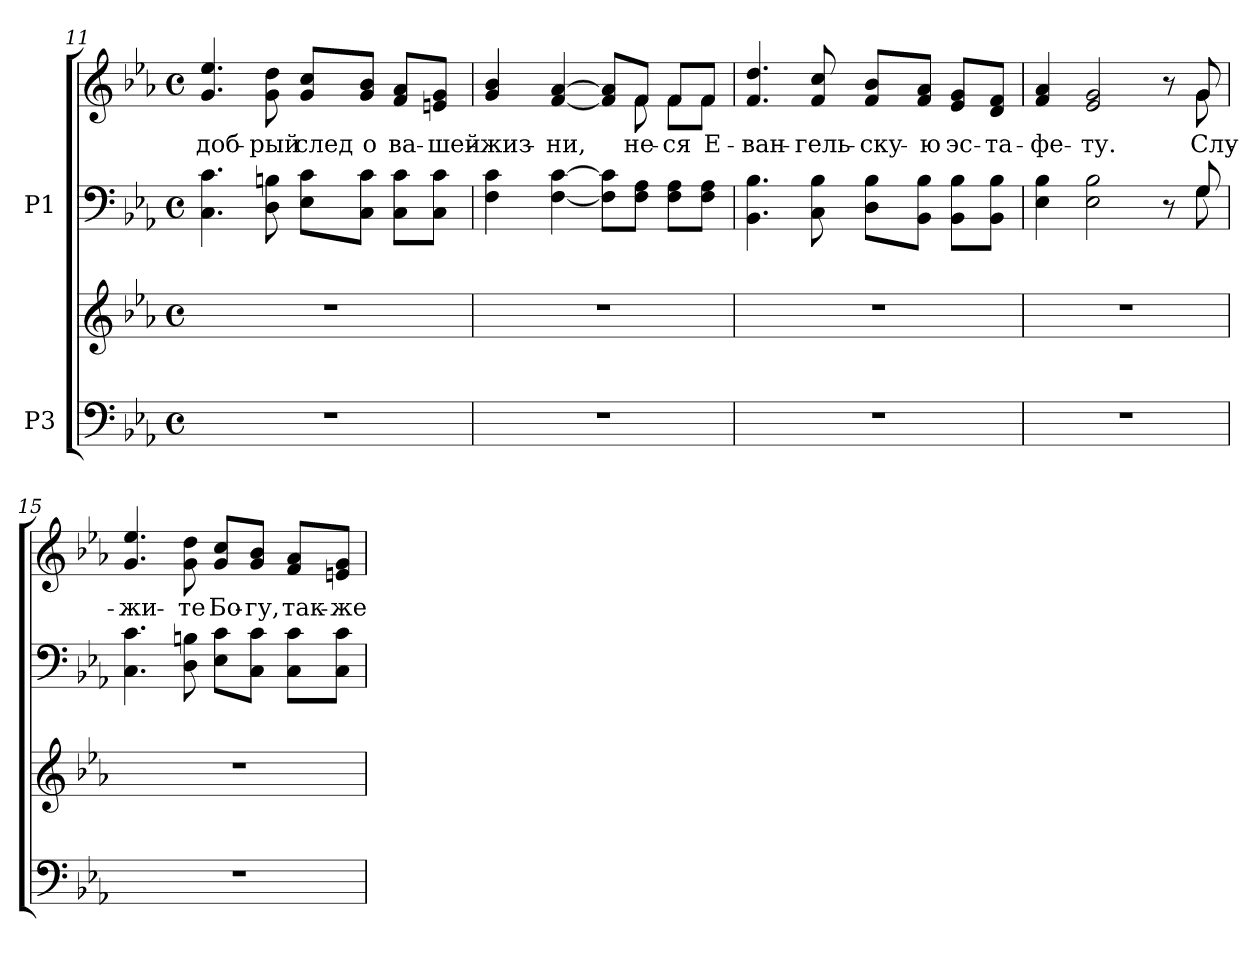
**kern	**kern	**kern	**kern	**text
*part2	*part2	*part1	*part1	*part1
*staff4	*staff3	*staff2	*staff1	*staff1
*I"P3	*	*I"P1	*	*
*clefF4	*clefG2	*clefF4	*clefG2	*
*k[b-e-a-]	*k[b-e-a-]	*k[b-e-a-]	*k[b-e-a-]	*
*c:	*c:	*c:	*c:	*
*M4/4	*M4/4	*M4/4	*M4/4	*
*met(c)	*met(c)	*met(c)	*met(c)	*
=11	=11	=11	=11	=11
!	!	!	!	!LO:LY:b:color=#000000
1r	1r	4.Ci\ 4.ci	4.gi/ 4.ee-i	доб-
!	!	!	!	!LO:LY:b:color=#000000
.	.	8Di\ 8Bni	8gi\ 8ddi	-рый
!	!	!	!	!LO:LY:b:color=#000000
.	.	8E-i\ 8ci\L	8gi/ 8cci/L	след
!	!	!	!	!LO:LY:b:color=#000000
.	.	8Ci\ 8ci\J	8gi/ 8b-i/J	о
!	!	!	!	!LO:LY:b:color=#000000
.	.	8Ci\ 8ci\L	8fi/ 8a-i/L	ва-
!	!	!	!	!LO:LY:b:color=#000000
.	.	8Ci\ 8ci\J	8eni/ 8gi/J	-шей-
=12	=12	=12	=12	=12
!	!	!	!	!LO:LY:b:color=#000000
*	*	*	*^	*
1r	1r	4Fi\ 4ci	4gi/ 4b-i	8ryy	-жиз-
*	*	*	*v	*v	*
*	*	*	*^	*
!	!	!	!	!	!LO:LY:b:color=#000000
*	*	*	*v	*v	*
.	.	[<4Fi\ [>4ci	[<4fi/ [>4a-i	-ни,
.	.	8Fi]\ 8ci]\L	8fi]/ 8a-i]/L	.
!	!	!	!	!LO:LY:b:color=#000000
*	*	*	*^	*
.	.	8Fi\ 8A-i\J	8fi/J	8fi\	не-
!	!	!	!	!	!LO:LY:b:color=#000000
.	.	8Fi\ 8A-i\L	8fi/L	8fi\L	-ся
!	!	!	!	!	!LO:LY:b:color=#000000
.	.	8Fi\ 8A-i\J	8fi/J	8fi\J	Е-
*	*	*	*v	*v	*
!!LO:LB:g=z
=13	=13	=13	=13	=13
*	*	*	*^	*
!	!	!	!	!	!LO:LY:b:color=#000000
*	*	*	*v	*v	*
1r	1r	4.BB-i\ 4.B-i	4.fi/ 4.ddi	-ван-
!	!	!	!	!LO:LY:b:color=#000000
.	.	8Ci\ 8B-i	8fi/ 8cci	-гель-
!	!	!	!	!LO:LY:b:color=#000000
.	.	8Di\ 8B-i\L	8fi/ 8b-i/L	-ску-
!	!	!	!	!LO:LY:b:color=#000000
.	.	8BB-i\ 8B-i\J	8fi/ 8a-i/J	-ю
!	!	!	!	!LO:LY:b:color=#000000
.	.	8BB-i\ 8B-i\L	8e-i/ 8gi/L	эс-
!	!	!	!	!LO:LY:b:color=#000000
.	.	8BB-i\ 8B-i\J	8di/ 8fi/J	-та-
=14	=14	=14	=14	=14
*	*	*^	*	*
!	!	!	!	!	!LO:LY:b:color=#000000
*	*	*	*	*^	*
1r	1r	4E-i\ 4B-i	2..ryy	4fi/ 4a-i	2..ryy	-фе-
!	!	!	!	!	!	!LO:LY:b:color=#000000
.	.	2E-i\ 2B-i	.	2e-i/ 2gi	.	-ту.
.	.	8r	.	8r	.	.
!	!	!	!	!	!	!LO:LY:b:color=#000000
.	.	8Gi/	8Gi\	8gi/	8gi\	Слу-
*	*	*v	*v	*	*	*
*	*	*	*v	*v	*
=15	=15	=15	=15	=15
*	*	*^	*^	*
!	!	!	!	!	!	!LO:LY:b:color=#000000
*	*	*v	*v	*	*	*
*	*	*	*v	*v	*
1r	1r	4.Ci\ 4.ci	4.gi/ 4.ee-i	-жи-
!	!	!	!	!LO:LY:b:color=#000000
.	.	8Di\ 8Bni	8gi\ 8ddi	-те
!	!	!	!	!LO:LY:b:color=#000000
.	.	8E-i\ 8ci\L	8gi/ 8cci/L	Бо-
!	!	!	!	!LO:LY:b:color=#000000
.	.	8Ci\ 8ci\J	8gi/ 8b-i/J	-гу,
!	!	!	!	!LO:LY:b:color=#000000
.	.	8Ci\ 8ci\L	8fi/ 8a-i/L	так-
!	!	!	!	!LO:LY:b:color=#000000
.	.	8Ci\ 8ci\J	8eni/ 8gi/J	-же
=	=	=	=	=
*-	*-	*-	*-	*-
